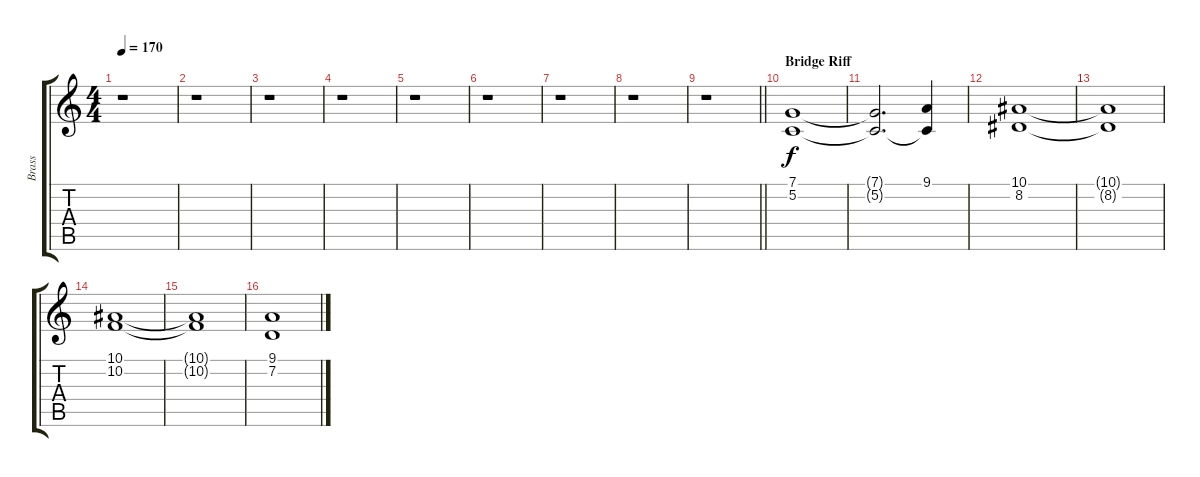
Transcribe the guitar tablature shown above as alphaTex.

\track ("Brass" "Brass") {instrument brasssection}
\staff {score tabs}
\tuning (C4 G3 Eb3 Bb2 F2 C2) {hide}
\ts (4 4)
\tempo 170
\clef g2
\ks c
r.1{dy f} |
r.1 |
r.1 |
r.1 |
r.1 |
r.1 |
r.1 |
r.1 |
\barLineRight lightlight
r.1 |
\section ("" "Bridge Riff")
(7.1 5.2).1 |
(7.1{t} 5.2{t}).2{d} (9.1 5.2{t}).4 |
(10.1 8.2).1 |
(10.1{t} 8.2{t}).1 |
(10.1 10.2).1 |
(10.1{t} 10.2{t}).1 |
(9.1 7.2).1
